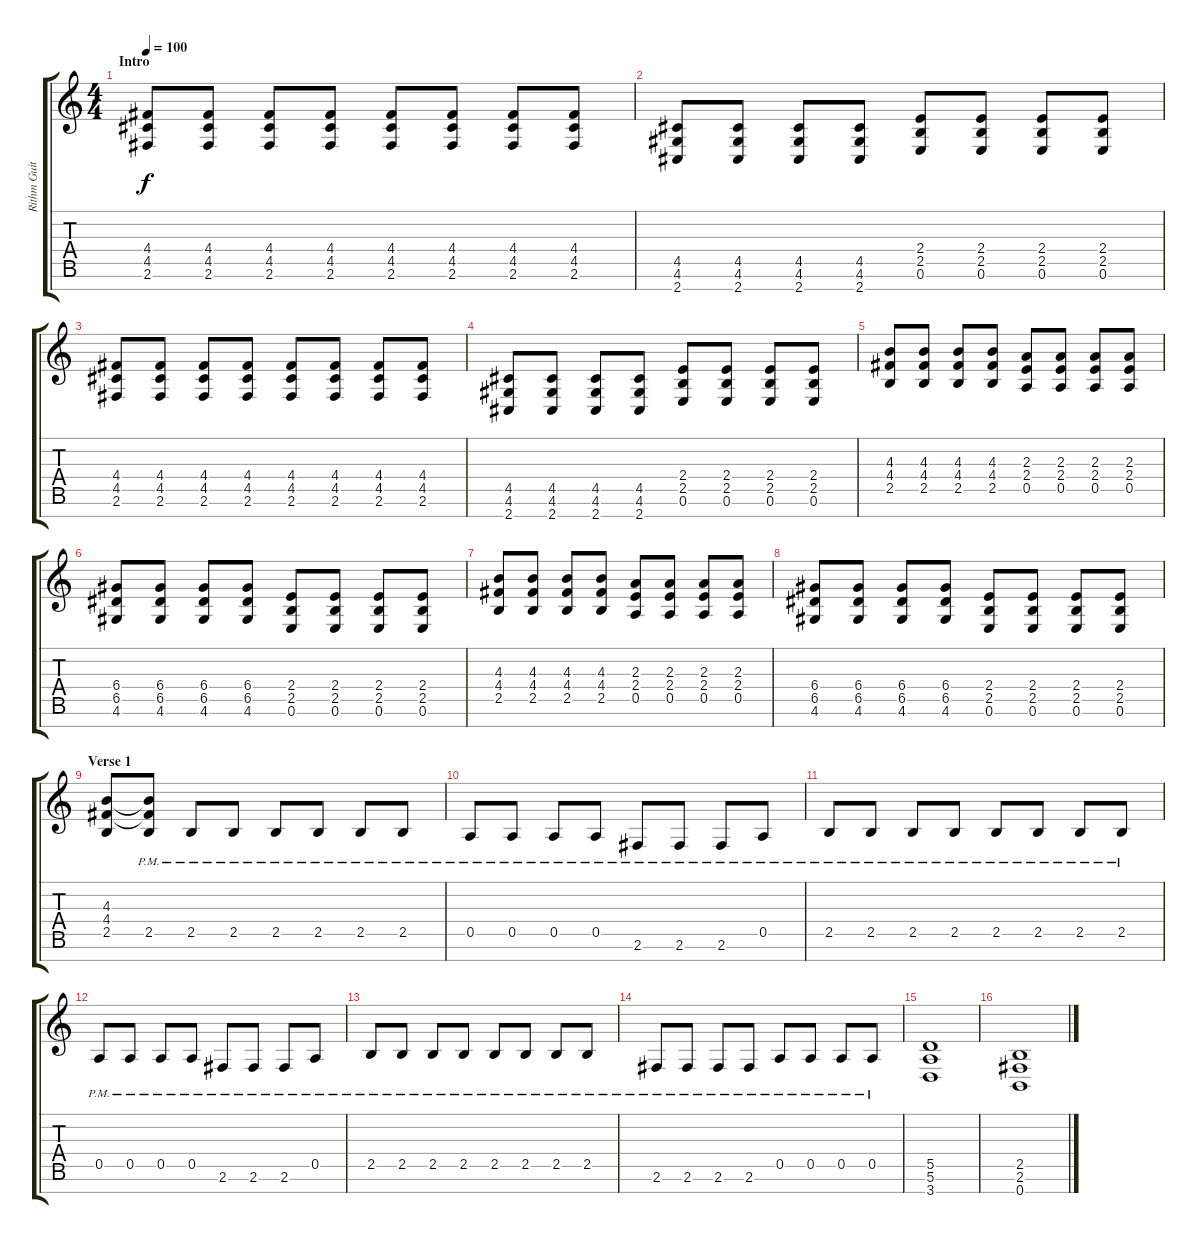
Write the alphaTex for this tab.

\track ("Rithm Guitar" "Rithm Guit") {instrument distortionguitar}
\staff {score tabs}
\tuning (E4 B3 G3 D3 A2 E2 B1) {hide}
\ts (4 4)
\section ("" "Intro")
\tempo 100
\clef g2
\ks c
(4.4 4.5 2.6).8{dy f instrument distortionguitar} (4.4 4.5 2.6).8 (4.4 4.5 2.6).8 (4.4 4.5 2.6).8 (4.4 4.5 2.6).8 (4.4 4.5 2.6).8 (4.4 4.5 2.6).8 (4.4 4.5 2.6).8 |
(4.5 4.6 2.7).8 (4.5 4.6 2.7).8 (4.5 4.6 2.7).8 (4.5 4.6 2.7).8 (2.4 2.5 0.6).8 (2.4 2.5 0.6).8 (2.4 2.5 0.6).8 (2.4 2.5 0.6).8 |
(4.4 4.5 2.6).8 (4.4 4.5 2.6).8 (4.4 4.5 2.6).8 (4.4 4.5 2.6).8 (4.4 4.5 2.6).8 (4.4 4.5 2.6).8 (4.4 4.5 2.6).8 (4.4 4.5 2.6).8 |
(4.5 4.6 2.7).8 (4.5 4.6 2.7).8 (4.5 4.6 2.7).8 (4.5 4.6 2.7).8 (2.4 2.5 0.6).8 (2.4 2.5 0.6).8 (2.4 2.5 0.6).8 (2.4 2.5 0.6).8 |
(4.3 4.4 2.5).8 (4.3 4.4 2.5).8 (4.3 4.4 2.5).8 (4.3 4.4 2.5).8 (2.3 2.4 0.5).8 (2.3 2.4 0.5).8 (2.3 2.4 0.5).8 (2.3 2.4 0.5).8 |
(6.4 6.5 4.6).8 (6.4 6.5 4.6).8 (6.4 6.5 4.6).8 (6.4 6.5 4.6).8 (2.4 2.5 0.6).8 (2.4 2.5 0.6).8 (2.4 2.5 0.6).8 (2.4 2.5 0.6).8 |
(4.3 4.4 2.5).8 (4.3 4.4 2.5).8 (4.3 4.4 2.5).8 (4.3 4.4 2.5).8 (2.3 2.4 0.5).8 (2.3 2.4 0.5).8 (2.3 2.4 0.5).8 (2.3 2.4 0.5).8 |
(6.4 6.5 4.6).8 (6.4 6.5 4.6).8 (6.4 6.5 4.6).8 (6.4 6.5 4.6).8 (2.4 2.5 0.6).8 (2.4 2.5 0.6).8 (2.4 2.5 0.6).8 (2.4 2.5 0.6).8 |
\section ("" "Verse 1")
(4.3 4.4 2.5).8 (4.3{t} 4.4{t} 2.5{pm}).8 2.5{pm}.8 2.5{pm}.8 2.5{pm}.8 2.5{pm}.8 2.5{pm}.8 2.5{pm}.8 |
0.5{pm}.8 0.5{pm}.8 0.5{pm}.8 0.5{pm}.8 2.6{pm}.8 2.6{pm}.8 2.6{pm}.8 0.5{pm}.8 |
2.5{pm}.8 2.5{pm}.8 2.5{pm}.8 2.5{pm}.8 2.5{pm}.8 2.5{pm}.8 2.5{pm}.8 2.5{pm}.8 |
0.5{pm}.8 0.5{pm}.8 0.5{pm}.8 0.5{pm}.8 2.6{pm}.8 2.6{pm}.8 2.6{pm}.8 0.5{pm}.8 |
2.5{pm}.8 2.5{pm}.8 2.5{pm}.8 2.5{pm}.8 2.5{pm}.8 2.5{pm}.8 2.5{pm}.8 2.5{pm}.8 |
2.6{pm}.8 2.6{pm}.8 2.6{pm}.8 2.6{pm}.8 0.5{pm}.8 0.5{pm}.8 0.5{pm}.8 0.5{pm}.8 |
(5.5 5.6 3.7).1 |
(2.5 2.6 0.7).1
